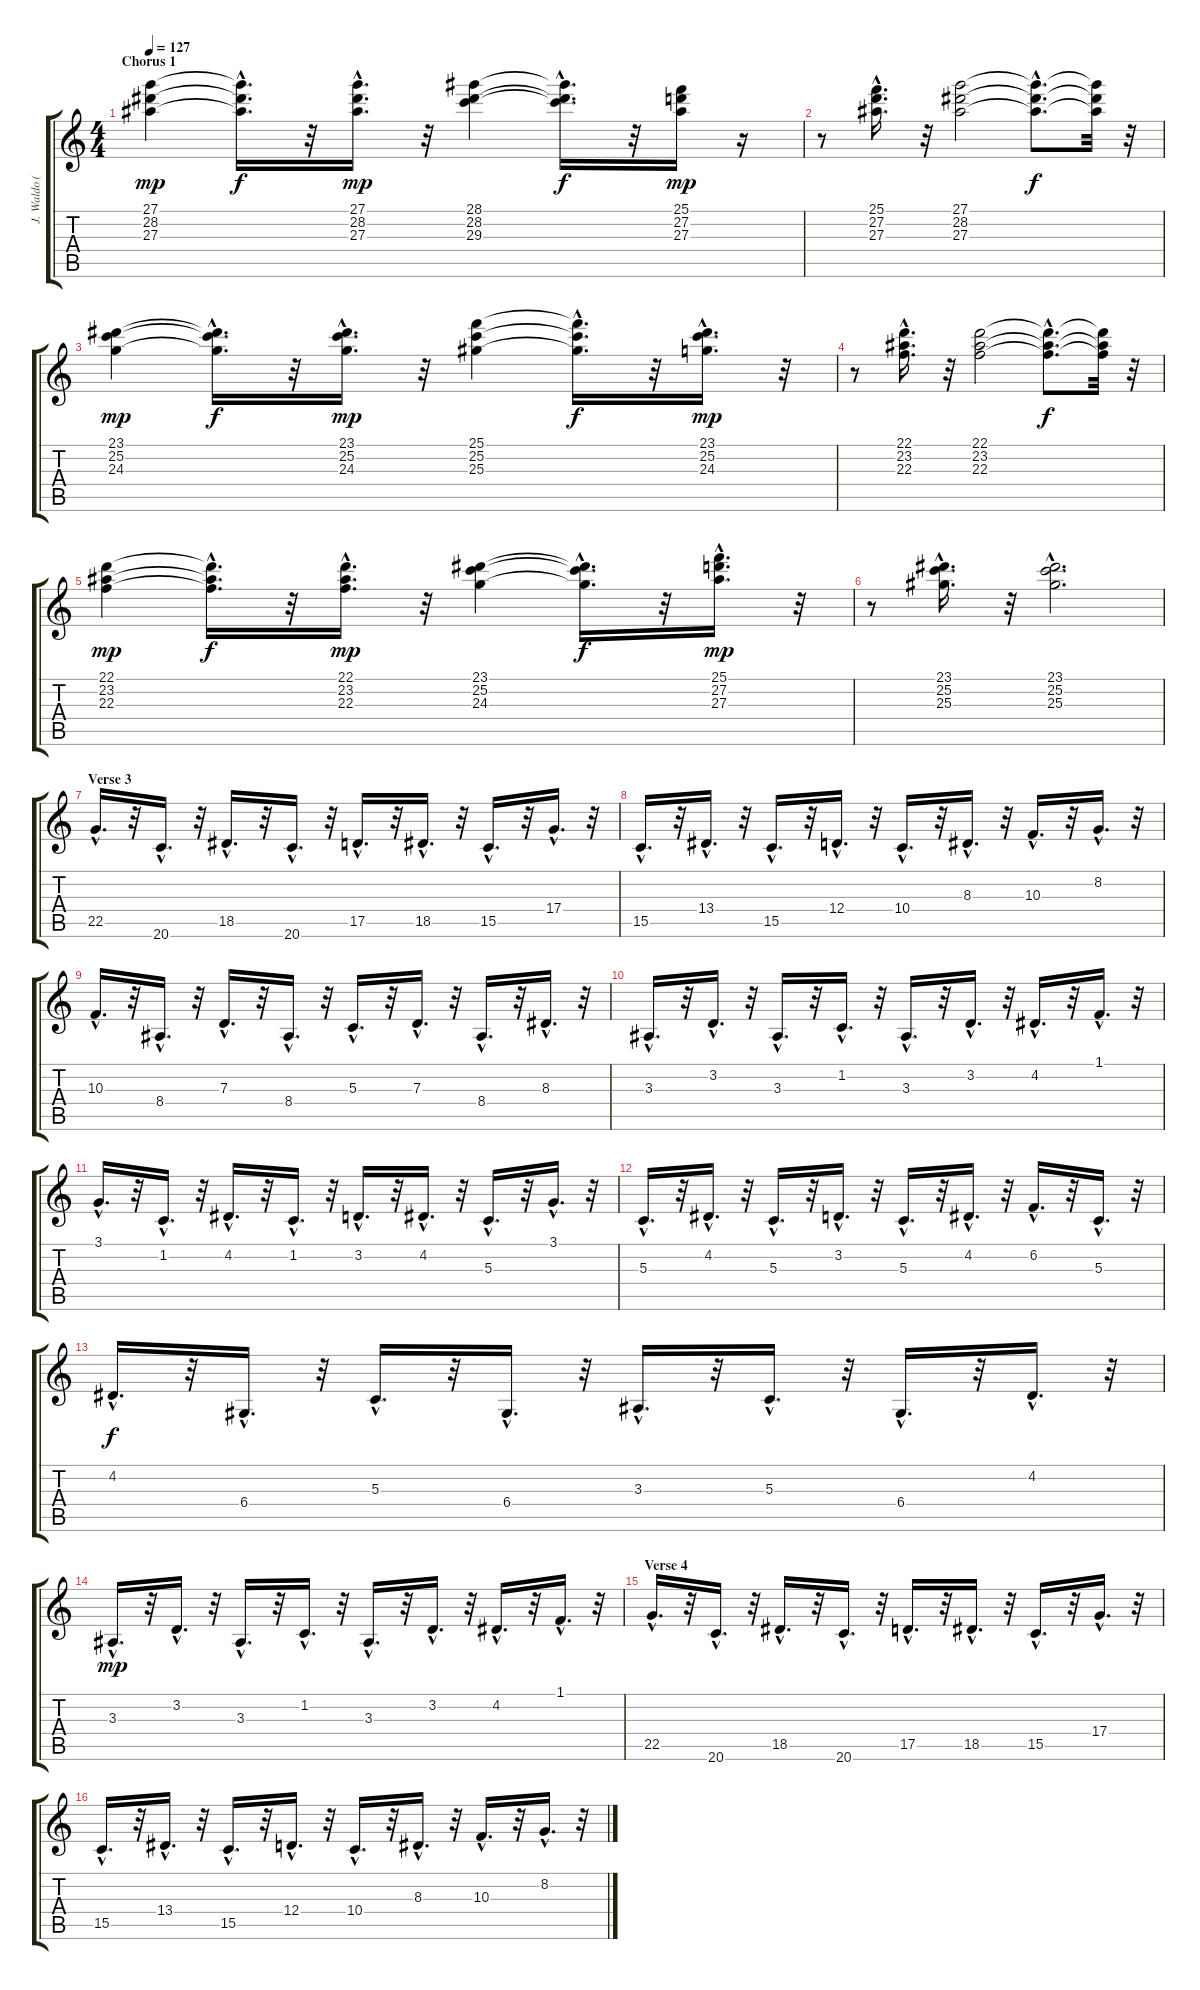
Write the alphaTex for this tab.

\track ("J. Waldo (Right)" "J. Waldo (") {instrument rockorgan}
\staff {score tabs}
\tuning (E4 B3 G3 D3 A2 E2) {hide}
\ts (4 4)
\section ("" "Chorus 1")
\tempo 127
\clef g2
\ks c
(27.1 28.2 27.3).4{dy mp volume 12} (27.1{hac t} 28.2{hac t} 27.3{hac t}).16{d dy f} r.32 (27.1{hac} 28.2{hac} 27.3{hac}).16{d dy mp} r.32 (28.1 28.2 29.3).4 (28.1{hac t} 28.2{hac t} 29.3{hac t}).16{d dy f} r.32 (25.1 27.2 27.3).16{dy mp} r.16 |
r.8 (25.1 27.2{hac} 27.3).16{d} r.32 (27.1 28.2 27.3).2 (27.1{hac t} 28.2{hac t} 27.3{hac t}).8{d dy f} (27.1{t} 28.2{t} 27.3{t}).32 r.32 |
(23.1 25.2 24.3).4{dy mp} (23.1{hac t} 25.2{hac t} 24.3{hac t}).16{d dy f} r.32 (23.1{hac} 25.2{hac} 24.3{hac}).16{d dy mp} r.32 (25.1 25.2 25.3).4 (25.1{hac t} 25.2{hac t} 25.3{hac t}).16{d dy f} r.32 (23.1{hac} 25.2 24.3).16{d dy mp} r.32 |
r.8 (22.1 23.2 22.3{hac}).16{d} r.32 (22.1 23.2 22.3).2 (22.1{hac t} 23.2{hac t} 22.3{hac t}).8{d dy f} (22.1{t} 23.2{t} 22.3{t}).32 r.32 |
(22.1 23.2 22.3).4{dy mp} (22.1{hac t} 23.2{hac t} 22.3{hac t}).16{d dy f} r.32 (22.1{hac} 23.2{hac} 22.3{hac}).16{d dy mp} r.32 (23.1 25.2 24.3).4 (23.1{hac t} 25.2{hac t} 24.3{hac t}).16{d dy f} r.32 (25.1 27.2{hac} 27.3).16{d dy mp} r.32 |
r.8 (23.1{hac} 25.2 25.3).16{d} r.32 (23.1{hac} 25.2{hac} 25.3{hac}).2{d} |
\section ("" "Verse 3")
22.5{hac}.16{d volume 8} r.32 20.6{hac}.16{d} r.32 18.5{hac}.16{d} r.32 20.6{hac}.16{d} r.32 17.5{hac}.16{d} r.32 18.5{hac}.16{d} r.32 15.5{hac}.16{d} r.32 17.4{hac}.16{d} r.32 |
15.5{hac}.16{d} r.32 13.4{hac}.16{d} r.32 15.5{hac}.16{d} r.32 12.4{hac}.16{d} r.32 10.4{hac}.16{d} r.32 8.3{hac}.16{d} r.32 10.3{hac}.16{d} r.32 8.2{hac}.16{d} r.32 |
10.3{hac}.16{d} r.32 8.4{hac}.16{d} r.32 7.3{hac}.16{d} r.32 8.4{hac}.16{d} r.32 5.3{hac}.16{d} r.32 7.3{hac}.16{d} r.32 8.4{hac}.16{d} r.32 8.3{hac}.16{d} r.32 |
3.3{hac}.16{d} r.32 3.2{hac}.16{d} r.32 3.3{hac}.16{d} r.32 1.2{hac}.16{d} r.32 3.3{hac}.16{d} r.32 3.2{hac}.16{d} r.32 4.2{hac}.16{d} r.32 1.1{hac}.16{d} r.32 |
3.1{hac}.16{d} r.32 1.2{hac}.16{d} r.32 4.2{hac}.16{d} r.32 1.2{hac}.16{d} r.32 3.2{hac}.16{d} r.32 4.2{hac}.16{d} r.32 5.3{hac}.16{d} r.32 3.1{hac}.16{d} r.32 |
5.3{hac}.16{d} r.32 4.2{hac}.16{d} r.32 5.3{hac}.16{d} r.32 3.2{hac}.16{d} r.32 5.3{hac}.16{d} r.32 4.2{hac}.16{d} r.32 6.2{hac}.16{d} r.32 5.3{hac}.16{d} r.32 |
4.2{hac}.16{d dy f} r.32 6.4{hac}.16{d} r.32 5.3{hac}.16{d} r.32 6.4{hac}.16{d} r.32 3.3{hac}.16{d} r.32 5.3{hac}.16{d} r.32 6.4{hac}.16{d} r.32 4.2{hac}.16{d} r.32 |
3.3{hac}.16{d dy mp} r.32 3.2{hac}.16{d} r.32 3.3{hac}.16{d} r.32 1.2{hac}.16{d} r.32 3.3{hac}.16{d} r.32 3.2{hac}.16{d} r.32 4.2{hac}.16{d} r.32 1.1{hac}.16{d} r.32 |
\section ("" "Verse 4")
22.5{hac}.16{d} r.32 20.6{hac}.16{d} r.32 18.5{hac}.16{d} r.32 20.6{hac}.16{d} r.32 17.5{hac}.16{d} r.32 18.5{hac}.16{d} r.32 15.5{hac}.16{d} r.32 17.4{hac}.16{d} r.32 |
15.5{hac}.16{d} r.32 13.4{hac}.16{d} r.32 15.5{hac}.16{d} r.32 12.4{hac}.16{d} r.32 10.4{hac}.16{d} r.32 8.3{hac}.16{d} r.32 10.3{hac}.16{d} r.32 8.2{hac}.16{d} r.32
